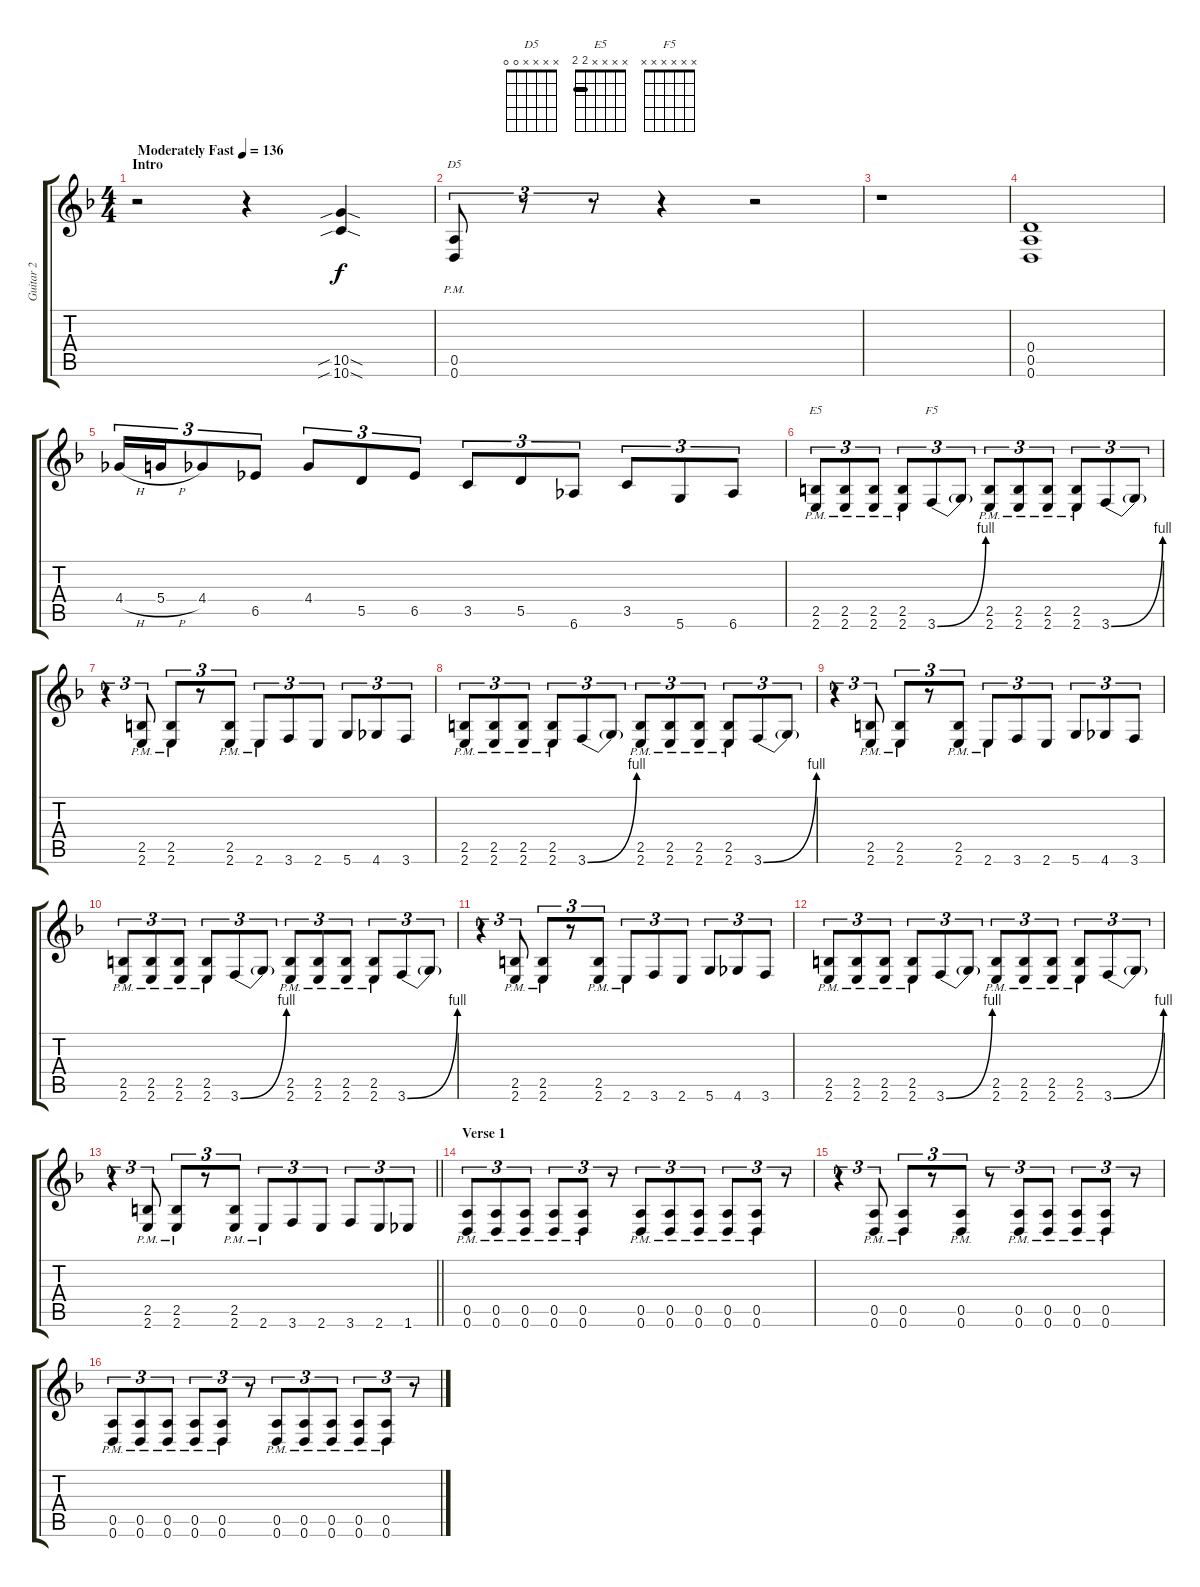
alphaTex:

\track ("Guitar 2" "Guitar 2") {instrument distortionguitar}
\staff {score tabs}
\tuning (E4 B3 G3 D3 A2 D2) {hide}
\chord ("D5" x x x x 0 0)
\chord ("E5" x x x x 2 2) {barre 2}
\chord ("F5" x x x x x x)
\ts (4 4)
\section ("" "Intro")
\tempo (136 "Moderately Fast")
\clef g2
\ks dminor
r.2{dy f instrument distortionguitar} r.4 (10.5{sib sod} 10.6{sib sod}).4 |
(0.5{pm} 0.6{pm}).8{tu (3 2) ch "D5"} r.8{tu (3 2)} r.8{tu (3 2)} r.4 r.2 |
r.1 |
(0.4 0.5 0.6).1 |
4.4{h}.16{tu (3 2)} 5.4{h}.16{tu (3 2)} 4.4.8{tu (3 2)} 6.5.8{tu (3 2)} 4.4.8{tu (3 2)} 5.5.8{tu (3 2)} 6.5.8{tu (3 2)} 3.5.8{tu (3 2)} 5.5.8{tu (3 2)} 6.6.8{tu (3 2)} 3.5.8{tu (3 2)} 5.6.8{tu (3 2)} 6.6.8{tu (3 2)} |
(2.5{pm} 2.6{pm}).8{tu (3 2) ch "E5"} (2.5{pm} 2.6{pm}).8{tu (3 2)} (2.5{pm} 2.6{pm}).8{tu (3 2)} (2.5{pm} 2.6{pm}).8{tu (3 2)} 3.6{be (bend 0 0 60 4)}.8{tu (3 2) ch "F5"} 3.6{t}.8{tu (3 2)} (2.5{pm} 2.6{pm}).8{tu (3 2)} (2.5{pm} 2.6{pm}).8{tu (3 2)} (2.5{pm} 2.6{pm}).8{tu (3 2)} (2.5{pm} 2.6{pm}).8{tu (3 2)} 3.6{be (bend 0 0 60 4)}.8{tu (3 2)} 3.6{t}.8{tu (3 2)} |
r.4{tu (3 2)} (2.5{pm} 2.6{pm}).8{tu (3 2)} (2.5{pm} 2.6{pm}).8{tu (3 2)} r.8{tu (3 2)} (2.5{pm} 2.6{pm}).8{tu (3 2)} 2.6{pm}.8{tu (3 2)} 3.6.8{tu (3 2)} 2.6.8{tu (3 2)} 5.6.8{tu (3 2)} 4.6.8{tu (3 2)} 3.6.8{tu (3 2)} |
(2.5{pm} 2.6{pm}).8{tu (3 2)} (2.5{pm} 2.6{pm}).8{tu (3 2)} (2.5{pm} 2.6{pm}).8{tu (3 2)} (2.5{pm} 2.6{pm}).8{tu (3 2)} 3.6{be (bend 0 0 60 4)}.8{tu (3 2)} 3.6{t}.8{tu (3 2)} (2.5{pm} 2.6{pm}).8{tu (3 2)} (2.5{pm} 2.6{pm}).8{tu (3 2)} (2.5{pm} 2.6{pm}).8{tu (3 2)} (2.5{pm} 2.6{pm}).8{tu (3 2)} 3.6{be (bend 0 0 60 4)}.8{tu (3 2)} 3.6{t}.8{tu (3 2)} |
r.4{tu (3 2)} (2.5{pm} 2.6{pm}).8{tu (3 2)} (2.5{pm} 2.6{pm}).8{tu (3 2)} r.8{tu (3 2)} (2.5{pm} 2.6{pm}).8{tu (3 2)} 2.6{pm}.8{tu (3 2)} 3.6.8{tu (3 2)} 2.6.8{tu (3 2)} 5.6.8{tu (3 2)} 4.6.8{tu (3 2)} 3.6.8{tu (3 2)} |
(2.5{pm} 2.6{pm}).8{tu (3 2)} (2.5{pm} 2.6{pm}).8{tu (3 2)} (2.5{pm} 2.6{pm}).8{tu (3 2)} (2.5{pm} 2.6{pm}).8{tu (3 2)} 3.6{be (bend 0 0 60 4)}.8{tu (3 2)} 3.6{t}.8{tu (3 2)} (2.5{pm} 2.6{pm}).8{tu (3 2)} (2.5{pm} 2.6{pm}).8{tu (3 2)} (2.5{pm} 2.6{pm}).8{tu (3 2)} (2.5{pm} 2.6{pm}).8{tu (3 2)} 3.6{be (bend 0 0 60 4)}.8{tu (3 2)} 3.6{t}.8{tu (3 2)} |
r.4{tu (3 2)} (2.5{pm} 2.6{pm}).8{tu (3 2)} (2.5{pm} 2.6{pm}).8{tu (3 2)} r.8{tu (3 2)} (2.5{pm} 2.6{pm}).8{tu (3 2)} 2.6{pm}.8{tu (3 2)} 3.6.8{tu (3 2)} 2.6.8{tu (3 2)} 5.6.8{tu (3 2)} 4.6.8{tu (3 2)} 3.6.8{tu (3 2)} |
(2.5{pm} 2.6{pm}).8{tu (3 2)} (2.5{pm} 2.6{pm}).8{tu (3 2)} (2.5{pm} 2.6{pm}).8{tu (3 2)} (2.5{pm} 2.6{pm}).8{tu (3 2)} 3.6{be (bend 0 0 60 4)}.8{tu (3 2)} 3.6{t}.8{tu (3 2)} (2.5{pm} 2.6{pm}).8{tu (3 2)} (2.5{pm} 2.6{pm}).8{tu (3 2)} (2.5{pm} 2.6{pm}).8{tu (3 2)} (2.5{pm} 2.6{pm}).8{tu (3 2)} 3.6{be (bend 0 0 60 4)}.8{tu (3 2)} 3.6{t}.8{tu (3 2)} |
\barLineRight lightlight
r.4{tu (3 2)} (2.5{pm} 2.6{pm}).8{tu (3 2)} (2.5{pm} 2.6{pm}).8{tu (3 2)} r.8{tu (3 2)} (2.5{pm} 2.6{pm}).8{tu (3 2)} 2.6{pm}.8{tu (3 2)} 3.6.8{tu (3 2)} 2.6.8{tu (3 2)} 3.6.8{tu (3 2)} 2.6.8{tu (3 2)} 1.6.8{tu (3 2)} |
\section ("" "Verse 1")
(0.5{pm} 0.6{pm}).8{tu (3 2)} (0.5{pm} 0.6{pm}).8{tu (3 2)} (0.5{pm} 0.6{pm}).8{tu (3 2)} (0.5{pm} 0.6{pm}).8{tu (3 2)} (0.5{pm} 0.6{pm}).8{tu (3 2)} r.8{tu (3 2)} (0.5{pm} 0.6{pm}).8{tu (3 2)} (0.5{pm} 0.6{pm}).8{tu (3 2)} (0.5{pm} 0.6{pm}).8{tu (3 2)} (0.5{pm} 0.6{pm}).8{tu (3 2)} (0.5{pm} 0.6{pm}).8{tu (3 2)} r.8{tu (3 2)} |
r.4{tu (3 2)} (0.5{pm} 0.6{pm}).8{tu (3 2)} (0.5{pm} 0.6{pm}).8{tu (3 2)} r.8{tu (3 2)} (0.5{pm} 0.6{pm}).8{tu (3 2)} r.8{tu (3 2)} (0.5{pm} 0.6{pm}).8{tu (3 2)} (0.5{pm} 0.6{pm}).8{tu (3 2)} (0.5{pm} 0.6{pm}).8{tu (3 2)} (0.5{pm} 0.6{pm}).8{tu (3 2)} r.8{tu (3 2)} |
(0.5{pm} 0.6{pm}).8{tu (3 2)} (0.5{pm} 0.6{pm}).8{tu (3 2)} (0.5{pm} 0.6{pm}).8{tu (3 2)} (0.5{pm} 0.6{pm}).8{tu (3 2)} (0.5{pm} 0.6{pm}).8{tu (3 2)} r.8{tu (3 2)} (0.5{pm} 0.6{pm}).8{tu (3 2)} (0.5{pm} 0.6{pm}).8{tu (3 2)} (0.5{pm} 0.6{pm}).8{tu (3 2)} (0.5{pm} 0.6{pm}).8{tu (3 2)} (0.5{pm} 0.6{pm}).8{tu (3 2)} r.8{tu (3 2)}
